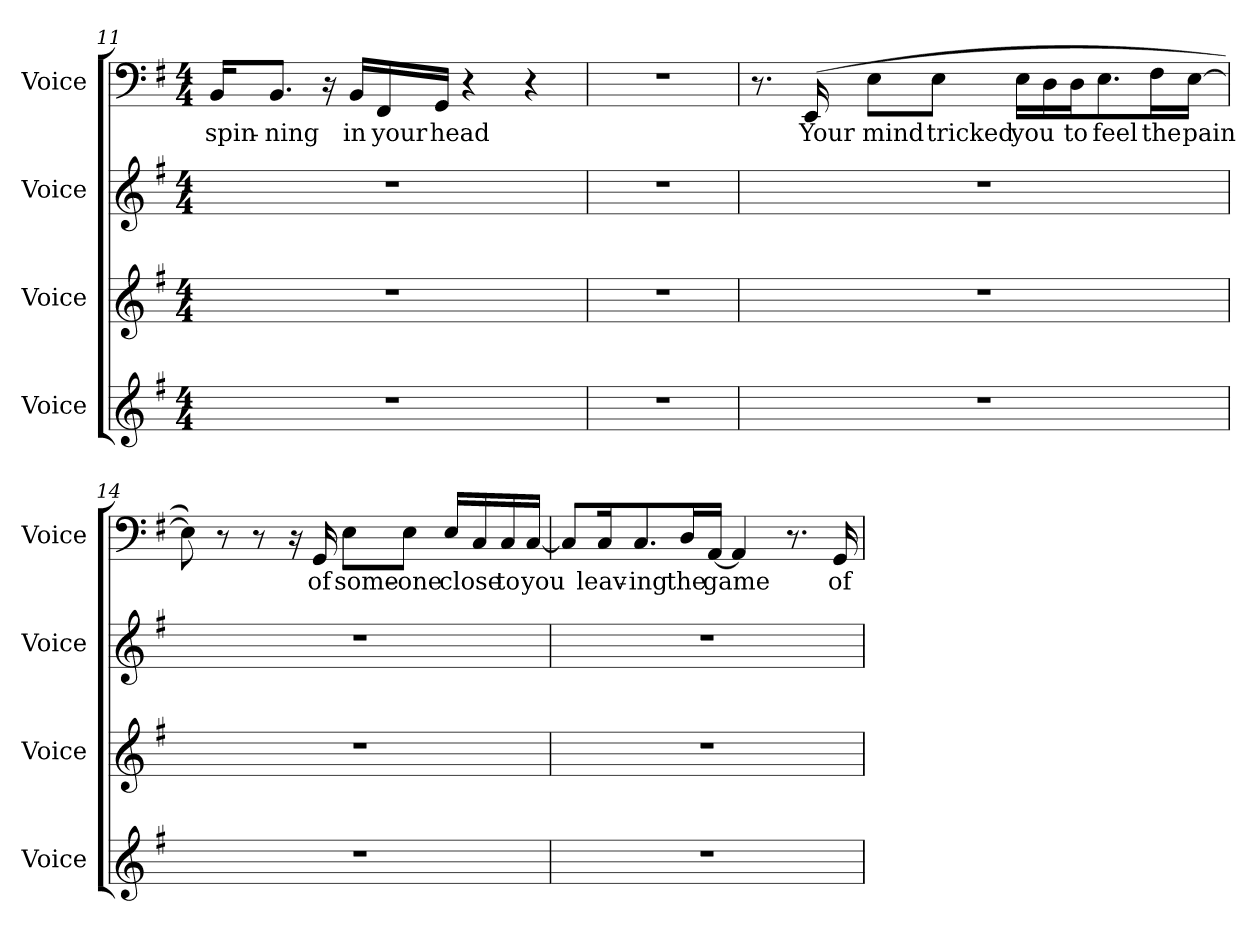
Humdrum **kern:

**kern	**kern	**kern	**kern	**text
*part4	*part3	*part2	*part1	*part1
*staff4	*staff3	*staff2	*staff1	*staff1
*I"Voice	*I"Voice	*I"Voice	*I"Voice	*
*I'Voice	*I'Voice	*I'Voice	*I'Voice	*
!!LO:PB:g=z
*clefG2	*clefG2	*clefG2	*clefF4	*
*k[f#]	*k[f#]	*k[f#]	*k[f#]	*
*G:	*G:	*G:	*G:	*
*M4/4	*M4/4	*M4/4	*M4/4	*
=11	=11	=11	=11	=11
!	!	!	!	!LO:LY:b:color=#000000
1r	1r	1r	16BBi/KL	spin-
!	!	!	!	!LO:LY:b:color=#000000
.	.	.	8.BBi/J	-ning
.	.	.	16r	.
!	!	!	!	!LO:LY:b:color=#000000
.	.	.	16BBi/LL	in
!	!	!	!	!LO:LY:b:color=#000000
.	.	.	16FF#i/	your
!	!	!	!	!LO:LY:b:color=#000000
.	.	.	16GGi/JJ	head
.	.	.	4r	.
.	.	.	4r	.
=12	=12	=12	=12	=12
1r	1r	1r	1r	.
=13	=13	=13	=13	=13
1r	1r	1r	8.r	.
!	!	!	!	!LO:LY:b:color=#000000
.	.	.	(16EEi/	Your
!	!	!	!	!LO:LY:b:color=#000000
.	.	.	8Ei\L	mind
!	!	!	!	!LO:LY:b:color=#000000
.	.	.	8Ei\J	tricked
!	!	!	!	!LO:LY:b:color=#000000
.	.	.	16Ei\LL	you
.	.	.	16Di\	.
!	!	!	!	!LO:LY:b:color=#000000
.	.	.	16Di\J	to
!	!	!	!	!LO:LY:b:color=#000000
.	.	.	8.Ei\	feel
!	!	!	!	!LO:LY:b:color=#000000
.	.	.	16F#i\L	the
!	!	!	!	!LO:LY:b:color=#000000
.	.	.	[16Ei\JJ	pain
!!LO:LB:g=z
=14	=14	=14	=14	=14
1r	1r	1r	8Ei\])	.
.	.	.	8r	.
.	.	.	8r	.
.	.	.	16r	.
!	!	!	!	!LO:LY:b:color=#000000
.	.	.	16GGi/	of
!	!	!	!	!LO:LY:b:color=#000000
.	.	.	8Ei\L	some-
!	!	!	!	!LO:LY:b:color=#000000
.	.	.	8Ei\J	-one
!	!	!	!	!LO:LY:b:color=#000000
.	.	.	16Ei/LL	close
.	.	.	16Ci/	.
!	!	!	!	!LO:LY:b:color=#000000
.	.	.	16Ci/	to
!	!	!	!	!LO:LY:b:color=#000000
.	.	.	[16Ci/JJ	you
=15	=15	=15	=15	=15
1r	1r	1r	8Ci/L]	.
!	!	!	!	!LO:LY:b:color=#000000
.	.	.	16Ci/k	leav-
!	!	!	!	!LO:LY:b:color=#000000
.	.	.	8.Ci/	-ing
!	!	!	!	!LO:LY:b:color=#000000
.	.	.	16Di/L	the
!	!	!	!	!LO:LY:b:color=#000000
.	.	.	[16AAi/JJ	game
.	.	.	4AAi/]	.
.	.	.	8.r	.
!	!	!	!	!LO:LY:b:color=#000000
.	.	.	16GGi/	of
=	=	=	=	=
*-	*-	*-	*-	*-
